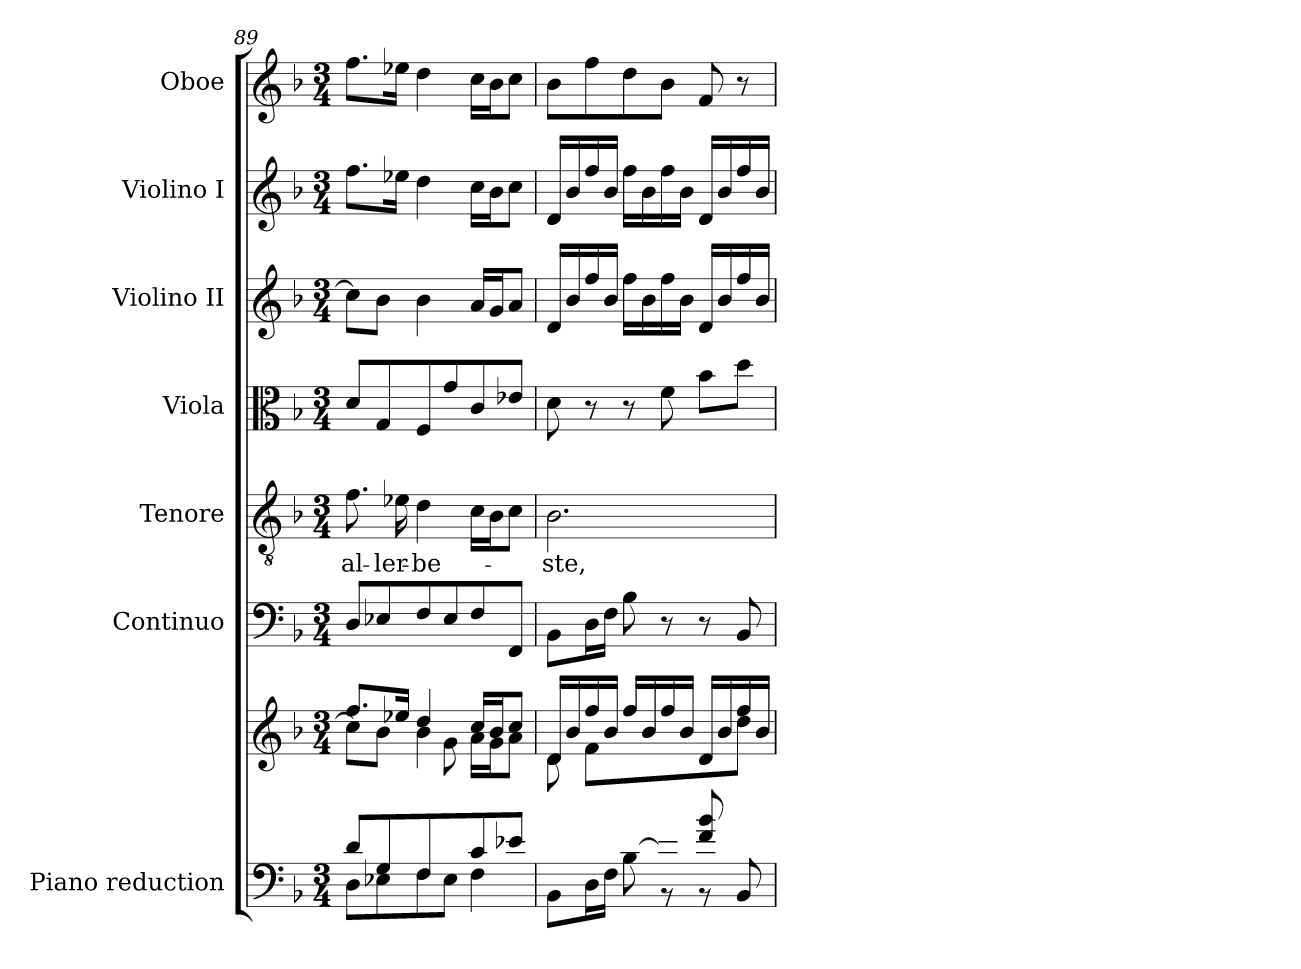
**kern	**kern	**kern	**kern	**text	**kern	**kern	**kern	**kern
*part7	*part7	*part6	*part5	*part5	*part4	*part3	*part2	*part1
*staff8	*staff7	*staff6	*staff5	*staff5	*staff4	*staff3	*staff2	*staff1
*I"Piano reduction	*	*I"Continuo	*I"Tenore	*	*I"Viola	*I"Violino II	*I"Violino I	*I"Oboe
*I'Pno	*	*	*	*	*I'Vla	*I'Vln	*I'Vln	*I'Ob
*clefF4	*clefG2	*clefF4	*clefGv2	*	*clefC3	*clefG2	*clefG2	*clefG2
*k[b-]	*k[b-]	*k[b-]	*k[b-]	*	*k[b-]	*k[b-]	*k[b-]	*k[b-]
*M3/4	*M3/4	*M3/4	*M3/4	*	*M3/4	*M3/4	*M3/4	*M3/4
=89	=89	=89	=89	=89	=89	=89	=89	=89
*^	*^	*	*	*	*	*	*	*
*	*	*	*^	*	*	*	*	*	*	*
!	!	!	!	!	!	!	!LO:LY:b	!	!	!	!
8d/L	8D\L	8.ff/L	8cc\L]	4.ryy	8D/L	8.f\	al-	8d/L	8cc\L]	8.ff\L	8.ff\L
8G/	8E-X\	.	8b-\J	.	8E-X/	.	.	8G/	8b-\J	.	.
!	!	!	!	!	!	!	!LO:LY:b	!	!	!	!
.	.	16ee-X/Jk	.	.	.	16e-X\	-ler-	.	.	16ee-X\Jk	16ee-X\Jk
!	!	!	!	!	!	!	!LO:LY:b	!	!	!	!
8F/	8F\	4dd/	4b-\	.	8F/	4d\	-be-	8F/	4b-\	4dd\	4dd\
8ryy	8E-\J	.	.	8g\	8E-/	.	.	8g/	.	.	.
8c/	4F\	16cc/LL	16a\LL	4ryy	8F/	16c\LL	.	8c/	16a/LL	16cc\LL	16cc\LL
.	.	16b-/J	16g\J	.	.	16B-\J	.	.	16g/J	16b-\J	16b-\J
8e-X/J	.	8cc/J	8a\J	.	8FF/J	8c\J	.	8e-X/J	8a/J	8cc\J	8cc\J
*	*	*	*v	*v	*	*	*	*	*	*	*
!!LO:LB:g=z
=90	=90	=90	=90	=90	=90	=90	=90	=90	=90	=90
!	!	!	!	!	!	!LO:LY:b	!	!	!	!
4ryy	8BB-\L	16d/LL	8d\	8BB-\L	2.B-\	-ste,	8d\	16d/LL	16d/LL	8b-\L
.	.	16b-/	.	.	.	.	.	16b-/	16b-/	.
.	16D\L	16ff/	8f\L	16D\L	.	.	8r	16ff/	16ff/	8ff\
.	16F\JJ	16b-/JJ	.	16F\JJ	.	.	.	16b-/JJ	16b-/JJ	.
[<8d/	8B-\	16ff/LL	4.ryy	8B-\	.	.	8r	16ff\LL	16ff\LL	8dd\
.	.	16b-/	.	.	.	.	.	16b-\	16b-\	.
8d/] 8f/J	8r	16ff/	.	8r	.	.	8f\	16ff\	16ff\	8b-\J
.	.	16b-/JJ	.	.	.	.	.	16b-\JJ	16b-\JJ	.
8f/ 8b-/L	8r	16d/LL	.	8r	.	.	8b-\L	16d/LL	16d/LL	8f/
.	.	16b-/	.	.	.	.	.	16b-/	16b-/	.
8ryy	8BB-/	16ff/	8dd\J	8BB-/	.	.	8dd\J	16ff/	16ff/	8r
.	.	16b-/JJ	.	.	.	.	.	16b-/JJ	16b-/JJ	.
*v	*v	*	*	*	*	*	*	*	*	*
*	*v	*v	*	*	*	*	*	*	*
=	=	=	=	=	=	=	=	=
*-	*-	*-	*-	*-	*-	*-	*-	*-
